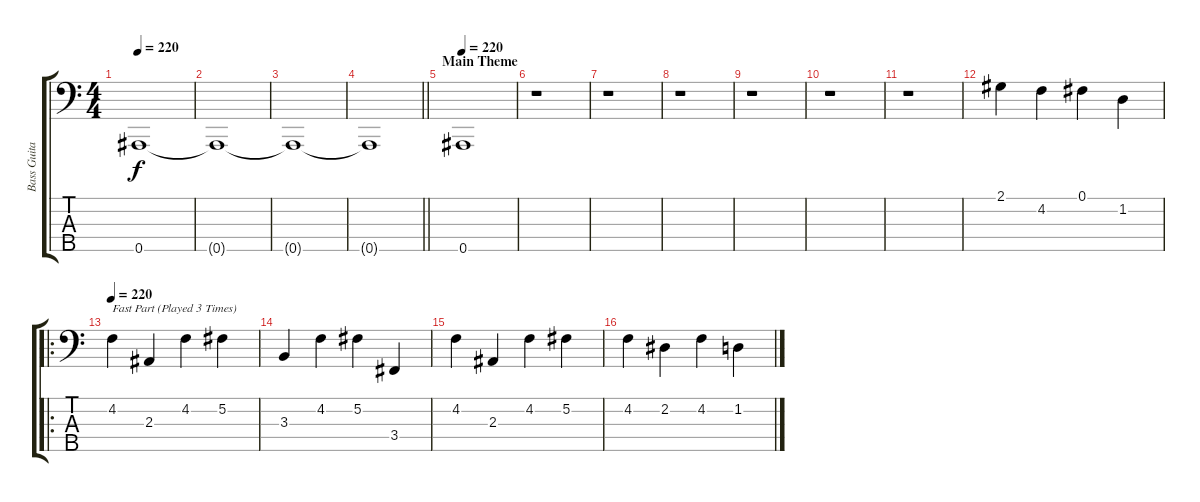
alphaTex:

\track ("Bass Guitar" "Bass Guita") {instrument electricbasspick}
\staff {score tabs}
\tuning (Gb2 Db2 Ab1 Eb1 Bb0) {hide}
\ts (4 4)
\tempo 220
\clef f4
\ks aminor
0.5.1{dy f} |
0.5{t}.1 |
0.5{t}.1 |
\barLineRight lightlight
0.5{t}.1 |
\section ("" "Main Theme")
\tempo 220
0.5.1 |
r.1 |
r.1 |
r.1 |
r.1 |
r.1 |
r.1 |
2.1.4 4.2.4 0.1.4 1.2.4 |
\ro
\tempo 220
4.2.4{txt "Fast Part (Played 3 Times)"} 2.3.4 4.2.4 5.2.4 |
3.3.4 4.2.4 5.2.4 3.4.4 |
4.2.4 2.3.4 4.2.4 5.2.4 |
4.2.4 2.2.4 4.2.4 1.2.4
